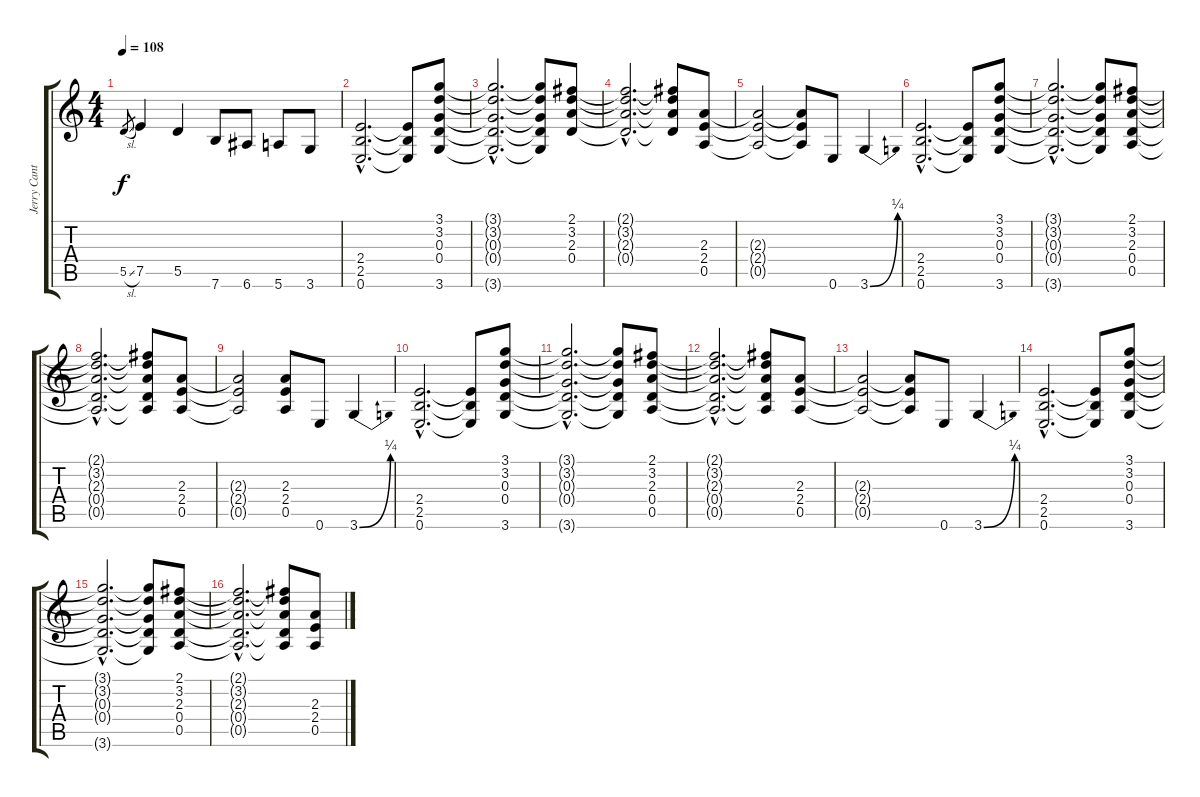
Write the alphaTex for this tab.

\track ("Jerry Cantrell- Guitar 1" "Jerry Cant") {instrument overdrivenguitar}
\staff {score tabs}
\tuning (E4 B3 G3 D3 A2 E2) {hide}
\ts (4 4)
\tempo 108
\clef g2
\ks c
5.5{sl}.8{gr dy f} 7.5.4 5.5.4 7.6.8 6.6.8 5.6.8 3.6.8 |
(2.4{hac} 2.5{hac} 0.6{hac}).2{d} (2.4{t} 2.5{t} 0.6{t}).8 (3.1 3.2 0.3 0.4 3.6).8 |
(3.1{hac t} 3.2{hac t} 0.3{hac t} 0.4{hac t} 3.6{hac t}).2{d} (3.1{t} 3.2{t} 0.3{t} 0.4{t} 3.6{t}).8 (2.1 3.2 2.3 0.4).8 |
(2.1{hac t} 3.2{hac t} 2.3{hac t} 0.4{hac t}).2{d} (2.1{t} 3.2{t} 2.3{t} 0.4{t}).8 (2.3 2.4 0.5).8 |
(2.3{t} 2.4{t} 0.5{t}).2 (2.3{t} 2.4{t} 0.5{t}).8 0.6.8 3.6{be (bend 0 0 60 1)}.4 |
(2.4{hac} 2.5{hac} 0.6{hac}).2{d} (2.4{t} 2.5{t} 0.6{t}).8 (3.1 3.2 0.3 0.4 3.6).8 |
(3.1{hac t} 3.2{hac t} 0.3{hac t} 0.4{hac t} 3.6{hac t}).2{d} (3.1{t} 3.2{t} 0.3{t} 0.4{t} 3.6{t}).8 (2.1 3.2 2.3 0.4 0.5).8 |
(2.1{hac t} 3.2{hac t} 2.3{hac t} 0.4{hac t} 0.5{hac t}).2{d} (2.1{t} 3.2{t} 2.3{t} 0.4{t} 0.5{t}).8 (2.3 2.4 0.5).8 |
(2.3{t} 2.4{t} 0.5{t}).2 (2.3 2.4 0.5).8 0.6.8 3.6{be (bend 0 0 60 1)}.4 |
(2.4{hac} 2.5{hac} 0.6{hac}).2{d} (2.4{t} 2.5{t} 0.6{t}).8 (3.1 3.2 0.3 0.4 3.6).8 |
(3.1{hac t} 3.2{hac t} 0.3{hac t} 0.4{hac t} 3.6{hac t}).2{d} (3.1{t} 3.2{t} 0.3{t} 0.4{t} 3.6{t}).8 (2.1 3.2 2.3 0.4 0.5).8 |
(2.1{hac t} 3.2{hac t} 2.3{hac t} 0.4{hac t} 0.5{hac t}).2{d} (2.1{t} 3.2{t} 2.3{t} 0.4{t} 0.5{t}).8 (2.3 2.4 0.5).8 |
(2.3{t} 2.4{t} 0.5{t}).2 (2.3{t} 2.4{t} 0.5{t}).8 0.6.8 3.6{be (bend 0 0 60 1)}.4 |
(2.4{hac} 2.5{hac} 0.6{hac}).2{d} (2.4{t} 2.5{t} 0.6{t}).8 (3.1 3.2 0.3 0.4 3.6).8 |
(3.1{hac t} 3.2{hac t} 0.3{hac t} 0.4{hac t} 3.6{hac t}).2{d} (3.1{t} 3.2{t} 0.3{t} 0.4{t} 3.6{t}).8 (2.1 3.2 2.3 0.4 0.5).8 |
(2.1{hac t} 3.2{hac t} 2.3{hac t} 0.4{hac t} 0.5{hac t}).2{d} (2.1{t} 3.2{t} 2.3{t} 0.4{t} 0.5{t}).8 (2.3 2.4 0.5).8
